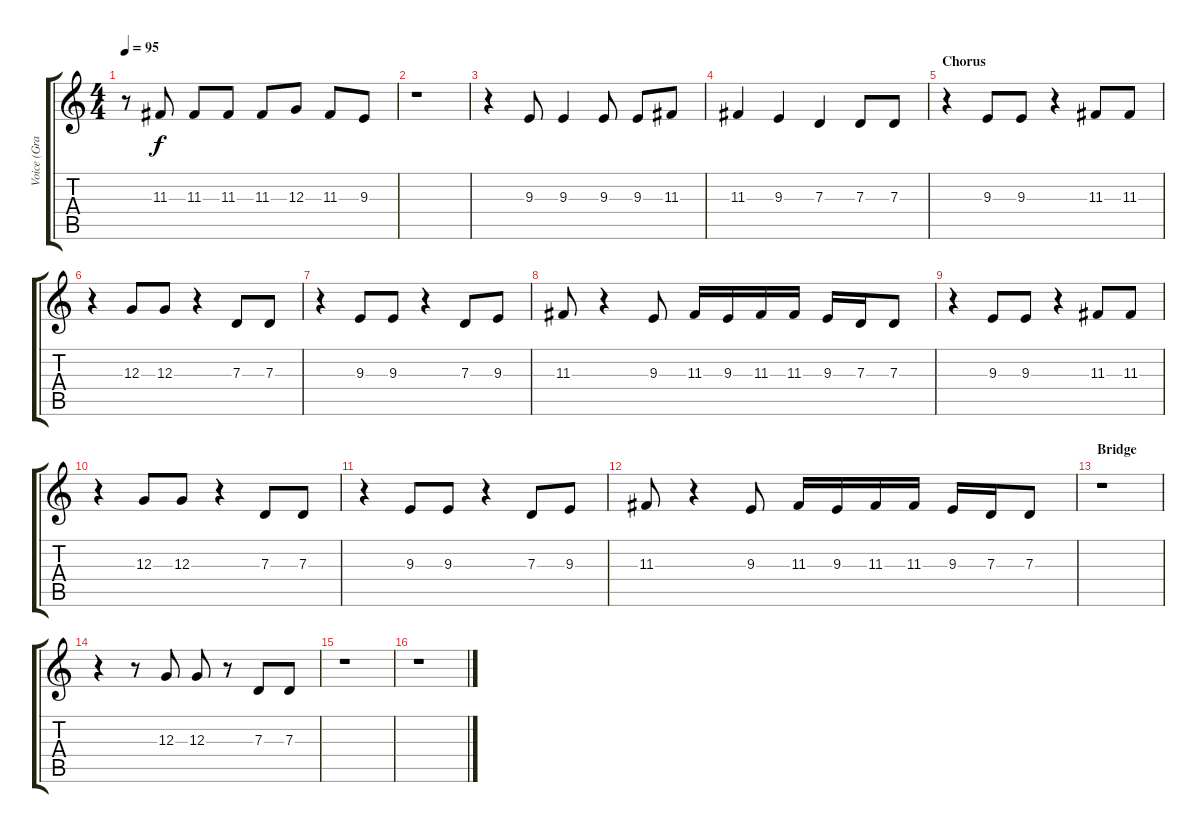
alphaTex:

\track ("Voice (Grant Nicholas)" "Voice (Gra") {instrument cello}
\staff {score tabs}
\tuning (E4 B3 G3 D3 A2 E2) {hide}
\ts (4 4)
\tempo 95
\clef g2
\ks c
r.8{dy f} 11.3.8 11.3.8 11.3.8 11.3.8 12.3.8 11.3.8 9.3.8 |
r.1 |
r.4 9.3.8 9.3.4 9.3.8 9.3.8 11.3.8 |
11.3.4 9.3.4 7.3.4 7.3.8 7.3.8 |
\section ("" "Chorus")
r.4 9.3.8 9.3.8 r.4 11.3.8 11.3.8 |
r.4 12.3.8 12.3.8 r.4 7.3.8 7.3.8 |
r.4 9.3.8 9.3.8 r.4 7.3.8 9.3.8 |
11.3.8 r.4 9.3.8 11.3.16 9.3.16 11.3.16 11.3.16 9.3.16 7.3.16 7.3.8 |
r.4 9.3.8 9.3.8 r.4 11.3.8 11.3.8 |
r.4 12.3.8 12.3.8 r.4 7.3.8 7.3.8 |
r.4 9.3.8 9.3.8 r.4 7.3.8 9.3.8 |
11.3.8 r.4 9.3.8 11.3.16 9.3.16 11.3.16 11.3.16 9.3.16 7.3.16 7.3.8 |
\section ("" "Bridge")
r.1 |
r.4 r.8 12.3.8 12.3.8 r.8 7.3.8 7.3.8 |
r.1 |
r.1
